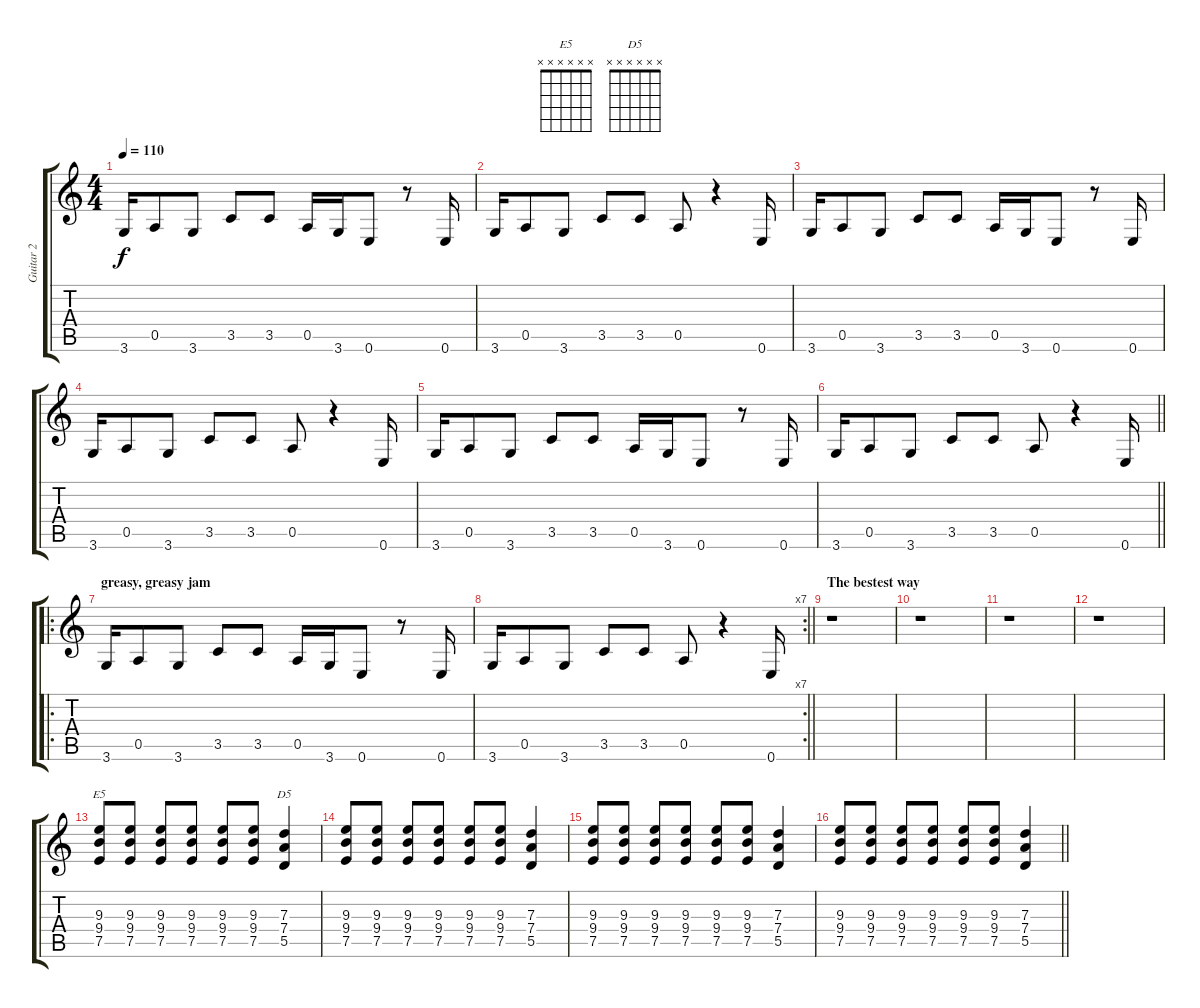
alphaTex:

\track ("Guitar 2" "Guitar 2") {instrument overdrivenguitar}
\staff {score tabs}
\tuning (E4 B3 G3 D3 A2 E2) {hide}
\chord ("E5" x x x x x x)
\chord ("D5" x x x x x x)
\ts (4 4)
\tempo 110
\clef g2
\ks c
3.6.16{dy f} 0.5.8 3.6.8 3.5.8 3.5.8 0.5.16 3.6.16 0.6.8 r.8 0.6.16 |
3.6.16 0.5.8 3.6.8 3.5.8 3.5.8 0.5.8 r.4 0.6.16 |
3.6.16 0.5.8 3.6.8 3.5.8 3.5.8 0.5.16 3.6.16 0.6.8 r.8 0.6.16 |
3.6.16 0.5.8 3.6.8 3.5.8 3.5.8 0.5.8 r.4 0.6.16 |
3.6.16 0.5.8 3.6.8 3.5.8 3.5.8 0.5.16 3.6.16 0.6.8 r.8 0.6.16 |
\barLineRight lightlight
3.6.16 0.5.8 3.6.8 3.5.8 3.5.8 0.5.8 r.4 0.6.16 |
\ro
\section ("" "greasy, greasy jam")
3.6.16 0.5.8 3.6.8 3.5.8 3.5.8 0.5.16 3.6.16 0.6.8 r.8 0.6.16 |
\rc 7
\barLineRight lightlight
3.6.16 0.5.8 3.6.8 3.5.8 3.5.8 0.5.8 r.4 0.6.16 |
\section ("" "The bestest way")
r.1 |
r.1 |
r.1 |
r.1 |
(9.3 9.4 7.5).8{ch "E5"} (9.3 9.4 7.5).8 (9.3 9.4 7.5).8 (9.3 9.4 7.5).8 (9.3 9.4 7.5).8 (9.3 9.4 7.5).8 (7.3 7.4 5.5).4{ch "D5"} |
(9.3 9.4 7.5).8 (9.3 9.4 7.5).8 (9.3 9.4 7.5).8 (9.3 9.4 7.5).8 (9.3 9.4 7.5).8 (9.3 9.4 7.5).8 (7.3 7.4 5.5).4 |
(9.3 9.4 7.5).8 (9.3 9.4 7.5).8 (9.3 9.4 7.5).8 (9.3 9.4 7.5).8 (9.3 9.4 7.5).8 (9.3 9.4 7.5).8 (7.3 7.4 5.5).4 |
\barLineRight lightlight
(9.3 9.4 7.5).8 (9.3 9.4 7.5).8 (9.3 9.4 7.5).8 (9.3 9.4 7.5).8 (9.3 9.4 7.5).8 (9.3 9.4 7.5).8 (7.3 7.4 5.5).4
